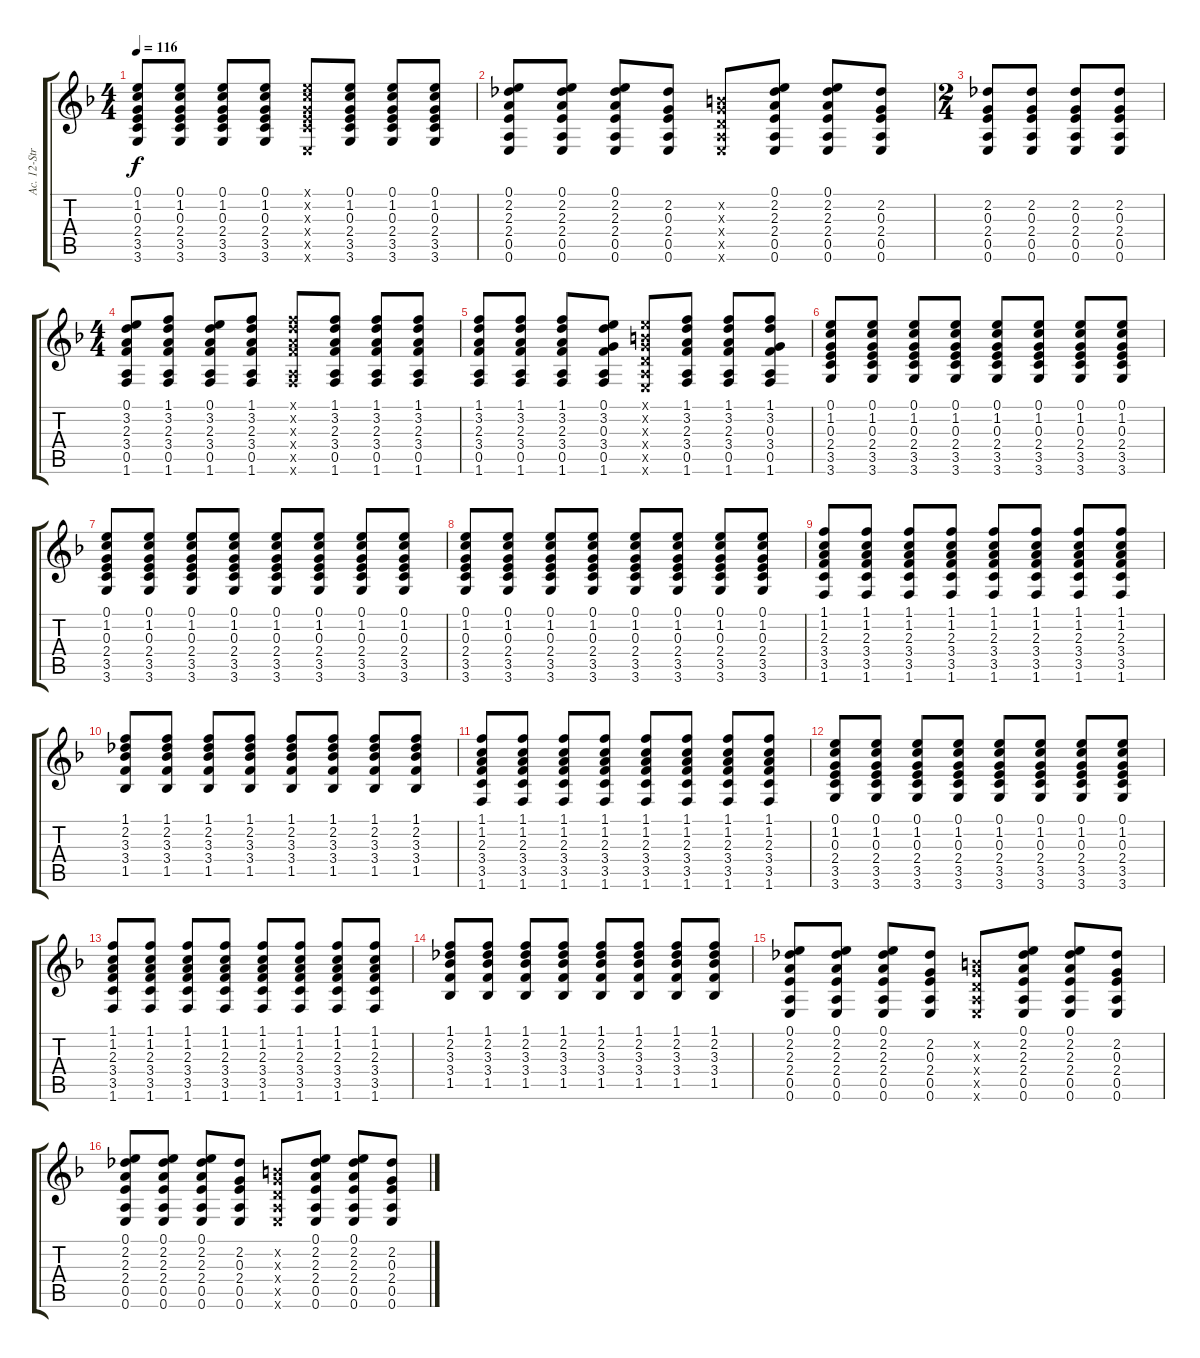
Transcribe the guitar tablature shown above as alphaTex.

\track ("Ac. 12-Str. Gtr." "Ac. 12-Str") {instrument acousticguitarsteel}
\staff {score tabs}
\tuning (E4 B3 G3 D3 A2 E2) {hide}
\ts (4 4)
\tempo 116
\clef g2
\ks dminor
(0.1 1.2 0.3 2.4 3.5 3.6).8{dy f} (0.1 1.2 0.3 2.4 3.5 3.6).8 (0.1 1.2 0.3 2.4 3.5 3.6).8 (0.1 1.2 0.3 2.4 3.5 3.6).8 (0.1{x} 1.2{x} 0.3{x} 2.4{x} 3.5{x} 0.6{x}).8 (0.1 1.2 0.3 2.4 3.5 3.6).8 (0.1 1.2 0.3 2.4 3.5 3.6).8 (0.1 1.2 0.3 2.4 3.5 3.6).8 |
(0.1 2.2 2.3 2.4 0.5 0.6).8 (0.1 2.2 2.3 2.4 0.5 0.6).8 (0.1 2.2 2.3 2.4 0.5 0.6).8 (2.2 0.3 2.4 0.5 0.6).8 (0.2{x} 0.3{x} 0.4{x} 0.5{x} 0.6{x}).8 (0.1 2.2 2.3 2.4 0.5 0.6).8 (0.1 2.2 2.3 2.4 0.5 0.6).8 (2.2 0.3 2.4 0.5 0.6).8 |
\ts (2 4)
(2.2 0.3 2.4 0.5 0.6).8 (2.2 0.3 2.4 0.5 0.6).8 (2.2 0.3 2.4 0.5 0.6).8 (2.2 0.3 2.4 0.5 0.6).8 |
\ts (4 4)
(0.1 3.2 2.3 3.4 0.5 1.6).8 (1.1 3.2 2.3 3.4 0.5 1.6).8 (0.1 3.2 2.3 3.4 0.5 1.6).8 (1.1 3.2 2.3 3.4 0.5 1.6).8 (1.1{x} 3.2{x} 2.3{x} 3.4{x} 0.5{x} 1.6{x}).8 (1.1 3.2 2.3 3.4 0.5 1.6).8 (1.1 3.2 2.3 3.4 0.5 1.6).8 (1.1 3.2 2.3 3.4 0.5 1.6).8 |
(1.1 3.2 2.3 3.4 0.5 1.6).8 (1.1 3.2 2.3 3.4 0.5 1.6).8 (1.1 3.2 2.3 3.4 0.5 1.6).8 (0.1 3.2 0.3 3.4 0.5 1.6).8 (0.1{x} 0.2{x} 0.3{x} 0.4{x} 0.5{x} 0.6{x}).8 (1.1 3.2 2.3 3.4 0.5 1.6).8 (1.1 3.2 2.3 3.4 0.5 1.6).8 (1.1 3.2 0.3 3.4 0.5 1.6).8 |
(0.1 1.2 0.3 2.4 3.5 3.6).8 (0.1 1.2 0.3 2.4 3.5 3.6).8 (0.1 1.2 0.3 2.4 3.5 3.6).8 (0.1 1.2 0.3 2.4 3.5 3.6).8 (0.1 1.2 0.3 2.4 3.5 3.6).8 (0.1 1.2 0.3 2.4 3.5 3.6).8 (0.1 1.2 0.3 2.4 3.5 3.6).8 (0.1 1.2 0.3 2.4 3.5 3.6).8 |
(0.1 1.2 0.3 2.4 3.5 3.6).8 (0.1 1.2 0.3 2.4 3.5 3.6).8 (0.1 1.2 0.3 2.4 3.5 3.6).8 (0.1 1.2 0.3 2.4 3.5 3.6).8 (0.1 1.2 0.3 2.4 3.5 3.6).8 (0.1 1.2 0.3 2.4 3.5 3.6).8 (0.1 1.2 0.3 2.4 3.5 3.6).8 (0.1 1.2 0.3 2.4 3.5 3.6).8 |
(0.1 1.2 0.3 2.4 3.5 3.6).8 (0.1 1.2 0.3 2.4 3.5 3.6).8 (0.1 1.2 0.3 2.4 3.5 3.6).8 (0.1 1.2 0.3 2.4 3.5 3.6).8 (0.1 1.2 0.3 2.4 3.5 3.6).8 (0.1 1.2 0.3 2.4 3.5 3.6).8 (0.1 1.2 0.3 2.4 3.5 3.6).8 (0.1 1.2 0.3 2.4 3.5 3.6).8 |
(1.1 1.2 2.3 3.4 3.5 1.6).8 (1.1 1.2 2.3 3.4 3.5 1.6).8 (1.1 1.2 2.3 3.4 3.5 1.6).8 (1.1 1.2 2.3 3.4 3.5 1.6).8 (1.1 1.2 2.3 3.4 3.5 1.6).8 (1.1 1.2 2.3 3.4 3.5 1.6).8 (1.1 1.2 2.3 3.4 3.5 1.6).8 (1.1 1.2 2.3 3.4 3.5 1.6).8 |
(1.1 2.2 3.3 3.4 1.5).8 (1.1 2.2 3.3 3.4 1.5).8 (1.1 2.2 3.3 3.4 1.5).8 (1.1 2.2 3.3 3.4 1.5).8 (1.1 2.2 3.3 3.4 1.5).8 (1.1 2.2 3.3 3.4 1.5).8 (1.1 2.2 3.3 3.4 1.5).8 (1.1 2.2 3.3 3.4 1.5).8 |
(1.1 1.2 2.3 3.4 3.5 1.6).8 (1.1 1.2 2.3 3.4 3.5 1.6).8 (1.1 1.2 2.3 3.4 3.5 1.6).8 (1.1 1.2 2.3 3.4 3.5 1.6).8 (1.1 1.2 2.3 3.4 3.5 1.6).8 (1.1 1.2 2.3 3.4 3.5 1.6).8 (1.1 1.2 2.3 3.4 3.5 1.6).8 (1.1 1.2 2.3 3.4 3.5 1.6).8 |
(0.1 1.2 0.3 2.4 3.5 3.6).8 (0.1 1.2 0.3 2.4 3.5 3.6).8 (0.1 1.2 0.3 2.4 3.5 3.6).8 (0.1 1.2 0.3 2.4 3.5 3.6).8 (0.1 1.2 0.3 2.4 3.5 3.6).8 (0.1 1.2 0.3 2.4 3.5 3.6).8 (0.1 1.2 0.3 2.4 3.5 3.6).8 (0.1 1.2 0.3 2.4 3.5 3.6).8 |
(1.1 1.2 2.3 3.4 3.5 1.6).8 (1.1 1.2 2.3 3.4 3.5 1.6).8 (1.1 1.2 2.3 3.4 3.5 1.6).8 (1.1 1.2 2.3 3.4 3.5 1.6).8 (1.1 1.2 2.3 3.4 3.5 1.6).8 (1.1 1.2 2.3 3.4 3.5 1.6).8 (1.1 1.2 2.3 3.4 3.5 1.6).8 (1.1 1.2 2.3 3.4 3.5 1.6).8 |
(1.1 2.2 3.3 3.4 1.5).8 (1.1 2.2 3.3 3.4 1.5).8 (1.1 2.2 3.3 3.4 1.5).8 (1.1 2.2 3.3 3.4 1.5).8 (1.1 2.2 3.3 3.4 1.5).8 (1.1 2.2 3.3 3.4 1.5).8 (1.1 2.2 3.3 3.4 1.5).8 (1.1 2.2 3.3 3.4 1.5).8 |
(0.1 2.2 2.3 2.4 0.5 0.6).8 (0.1 2.2 2.3 2.4 0.5 0.6).8 (0.1 2.2 2.3 2.4 0.5 0.6).8 (2.2 0.3 2.4 0.5 0.6).8 (0.2{x} 0.3{x} 0.4{x} 0.5{x} 0.6{x}).8 (0.1 2.2 2.3 2.4 0.5 0.6).8 (0.1 2.2 2.3 2.4 0.5 0.6).8 (2.2 0.3 2.4 0.5 0.6).8 |
(0.1 2.2 2.3 2.4 0.5 0.6).8 (0.1 2.2 2.3 2.4 0.5 0.6).8 (0.1 2.2 2.3 2.4 0.5 0.6).8 (2.2 0.3 2.4 0.5 0.6).8 (0.2{x} 0.3{x} 0.4{x} 0.5{x} 0.6{x}).8 (0.1 2.2 2.3 2.4 0.5 0.6).8 (0.1 2.2 2.3 2.4 0.5 0.6).8 (2.2 0.3 2.4 0.5 0.6).8
